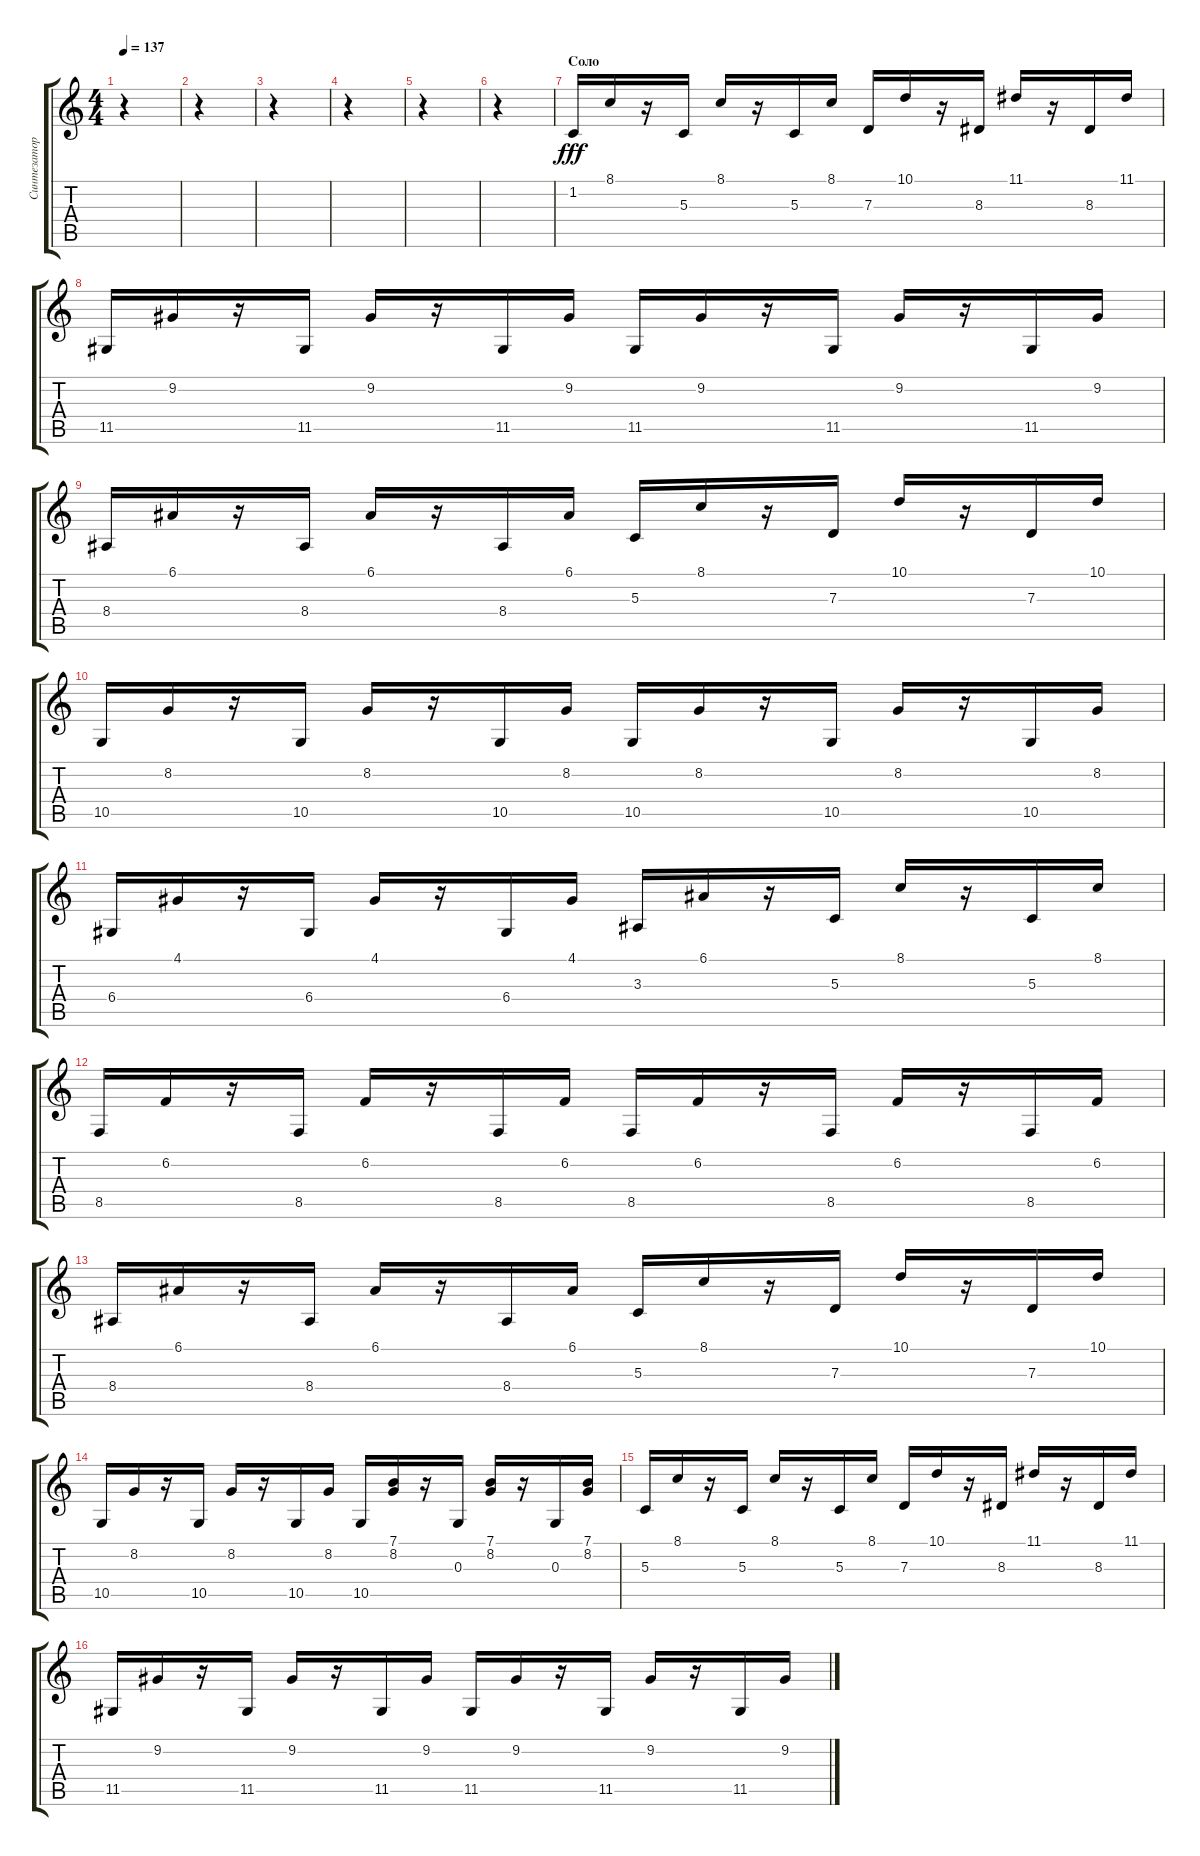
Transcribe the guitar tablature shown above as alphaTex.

\track ("Синтезатор" "Синтезатор") {instrument stringensemble1}
\staff {score tabs}
\tuning (E4 B3 G3 D3 A2 E2) {hide}
\ts (4 4)
\tempo 137
\clef g2
\ks c
r.4{dy fff} |
r.4 |
r.4 |
r.4 |
r.4 |
r.4 |
\section ("" "Соло")
1.2.16 8.1.16 r.16 5.3.16 8.1.16 r.16 5.3.16 8.1.16 7.3.16 10.1.16 r.16 8.3.16 11.1.16 r.16 8.3.16 11.1.16 |
11.5.16 9.2.16 r.16 11.5.16 9.2.16 r.16 11.5.16 9.2.16 11.5.16 9.2.16 r.16 11.5.16 9.2.16 r.16 11.5.16 9.2.16 |
8.4.16 6.1.16 r.16 8.4.16 6.1.16 r.16 8.4.16 6.1.16 5.3.16 8.1.16 r.16 7.3.16 10.1.16 r.16 7.3.16 10.1.16 |
10.5.16 8.2.16 r.16 10.5.16 8.2.16 r.16 10.5.16 8.2.16 10.5.16 8.2.16 r.16 10.5.16 8.2.16 r.16 10.5.16 8.2.16 |
6.4.16 4.1.16 r.16 6.4.16 4.1.16 r.16 6.4.16 4.1.16 3.3.16 6.1.16 r.16 5.3.16 8.1.16 r.16 5.3.16 8.1.16 |
8.5.16 6.2.16 r.16 8.5.16 6.2.16 r.16 8.5.16 6.2.16 8.5.16 6.2.16 r.16 8.5.16 6.2.16 r.16 8.5.16 6.2.16 |
8.4.16 6.1.16 r.16 8.4.16 6.1.16 r.16 8.4.16 6.1.16 5.3.16 8.1.16 r.16 7.3.16 10.1.16 r.16 7.3.16 10.1.16 |
10.5.16 8.2.16 r.16 10.5.16 8.2.16 r.16 10.5.16 8.2.16 10.5.16 (7.1 8.2).16 r.16 0.3.16 (7.1 8.2).16 r.16 0.3.16 (7.1 8.2).16 |
5.3.16 8.1.16 r.16 5.3.16 8.1.16 r.16 5.3.16 8.1.16 7.3.16 10.1.16 r.16 8.3.16 11.1.16 r.16 8.3.16 11.1.16 |
11.5.16 9.2.16 r.16 11.5.16 9.2.16 r.16 11.5.16 9.2.16 11.5.16 9.2.16 r.16 11.5.16 9.2.16 r.16 11.5.16 9.2.16
